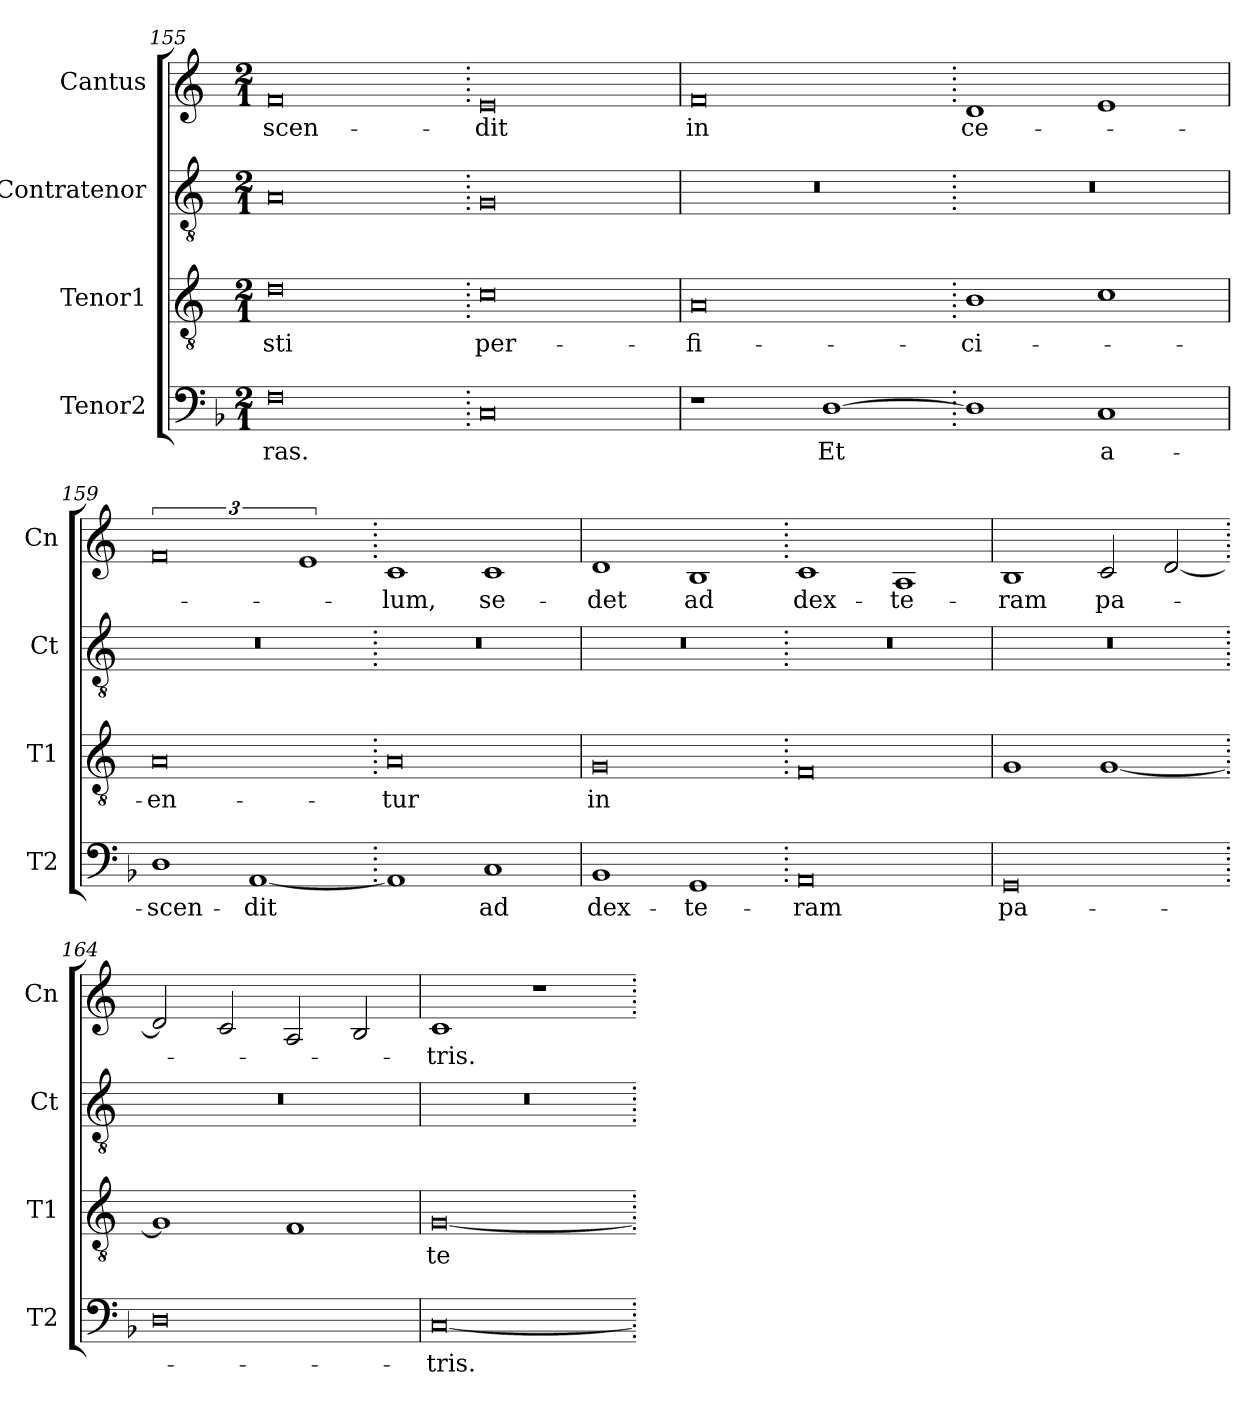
**kern	**text	**kern	**text	**kern	**kern	**text
*part4	*part4	*part3	*part3	*part2	*part1	*part1
*staff4	*staff4	*staff3	*staff3	*staff2	*staff1	*staff1
*I"Tenor2	*	*I"Tenor1	*	*I"Contratenor	*I"Cantus	*
*I'T2	*	*I'T1	*	*I'Ct	*I'Cn	*
*clefF4	*	*clefGv2	*	*clefGv2	*clefG2	*
*k[b-]	*	*k[]	*	*k[]	*k[]	*
*M2/1	*	*M2/1	*	*M2/1	*M2/1	*
=155	=155	=155	=155	=155	=155	=155
0F	-ras.	0d	-sti	0A	0f	-scen-
=156.	=156.	=156.	=156.	=156.	=156.	=156.
0C	.	0c	per-	0G	0e	-dit
=157	=157	=157	=157	=157	=157	=157
1r	.	0A	-fi-	0r	0f	in
[1D	Et	.	.	.	.	.
=158.	=158.	=158.	=158.	=158.	=158.	=158.
1D]	.	1B	-ci-	0r	1d	ce-
1C	a-	1c	.	.	1e	.
=159	=159	=159	=159	=159	=159	=159
1D	-scen-	0A	-en-	0r	3%4f	.
[1AA	-dit	.	.	.	.	.
.	.	.	.	.	3%2e	.
=160.	=160.	=160.	=160.	=160.	=160.	=160.
1AA]	.	0A	-tur	0r	1c	-lum,
1C	ad	.	.	.	1c	se-
=161	=161	=161	=161	=161	=161	=161
1BB-	dex-	0G	in	0r	1d	-det
1GG	-te-	.	.	.	1B	ad
=162.	=162.	=162.	=162.	=162.	=162.	=162.
0AA	-ram	0F	.	0r	1c	dex-
.	.	.	.	.	1A	-te-
=163	=163	=163	=163	=163	=163	=163
0GG	pa-	1G	.	0r	1B	-ram
.	.	[1G	.	.	2c/	pa-
.	.	.	.	.	[2d/	.
=164.	=164.	=164.	=164.	=164.	=164.	=164.
0D	.	1G]	.	0r	2d/]	.
.	.	.	.	.	2c/	.
.	.	1F	.	.	2A/	.
.	.	.	.	.	2B/	.
=165	=165	=165	=165	=165	=165	=165
[0C	-tris.	[0G	te	0r	1c	-tris.
.	.	.	.	.	1r	.
=.	=.	=.	=.	=.	=.	=.
*-	*-	*-	*-	*-	*-	*-
